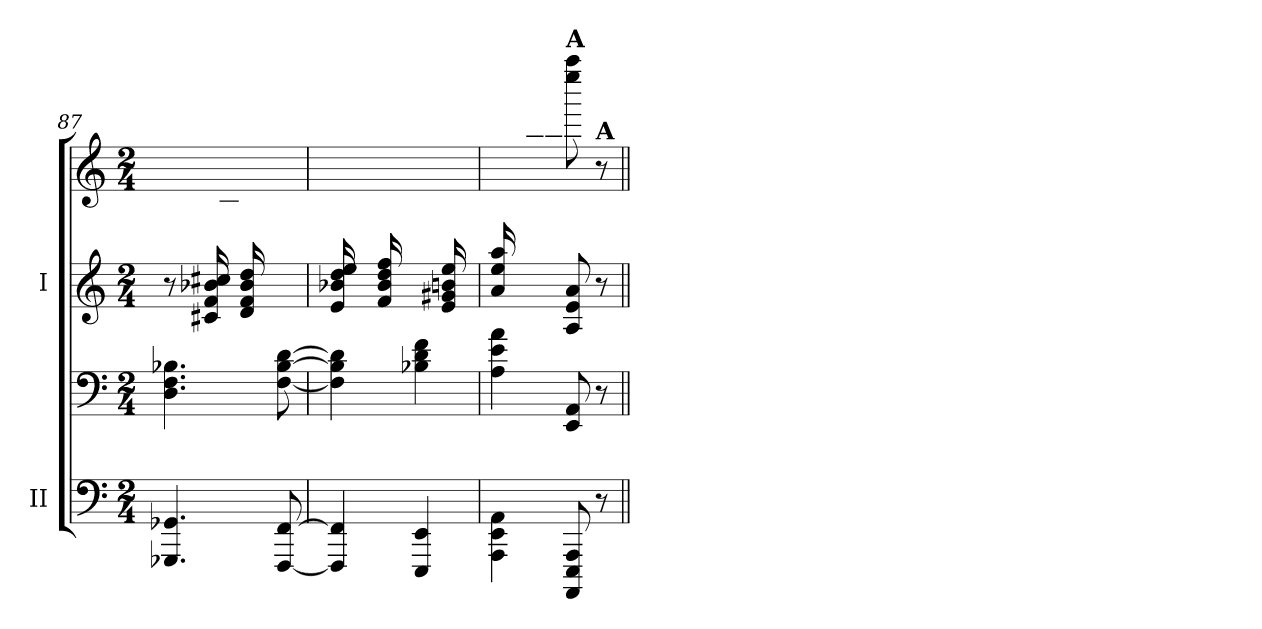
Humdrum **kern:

**kern	**kern	**kern	**kern
*part2	*part2	*part1	*part1
*staff4	*staff3	*staff2	*staff1
*I"II	*	*I"I	*
*I'II	*	*I'I	*
*clefF4	*clefF4	*clefG2	*clefG2
*k[]	*k[]	*k[]	*k[]
*M2/4	*M2/4	*M2/4	*M2/4
=87	=87	=87	=87
*	*	*	*^
4.GGG-X/ 4.GG-X/	4.D\ 4.F\ 4.B-X\	8r	2ryy	8.ryy
.	.	16c#X/ 16f/ 16b-X/ 16cc#X/LL	.	.
*	*	*	*8va	*
.	.	16ryy	.	16cc#X\ 16ff\ 16bb-X\ 16ccc#X\JJ
*	*	*	*X8va	*
.	.	16d/ 16f/ 16b-/ 16dd/LL	.	16ryy
*	*	*	*8va	*
.	.	8.ryy	.	16dd\J
[8FFF/ [8FF/	[8F\ [8B-\ [8d\	.	.	8ff\ 8bb-\ 8ddd\J
!!LO:PB:g=z	!!
=88	=88	=88	=88	=88
*	*	*	*X8va	*
4FFF/] 4FF/]	4F\] 4B-\] 4d\]	16e/ 16b-X/ 16dd/ 16ee/LL	2ryy	16ryy
*	*	*	*8va	*
.	.	16ryy	.	16ee\ 16bb-\ 16ddd\ 16eee\JJ
*	*	*	*X8va	*
.	.	16f/ 16b-/ 16dd/ 16ff/LL	.	16ryy
*	*	*	*8va	*
.	.	8.ryy	.	16ff\J
4EEE/ 4EE/	4B-X\ 4d\ 4f\	.	.	8bb-\ 8ddd\ 8fff\J
*	*	*	*X8va	*
.	.	16e/ 16g#X/ 16bn/ 16ee/LL	.	16ryy
*	*	*	*8va	*
.	.	16ryy	.	16ee\ 16gg#X\ 16bb\ 16eee\JJ
=89	=89	=89	=89	=89
*	*	*	*X8va	*
4AAA\ 4EE\ 4AA\	4A\ 4e\ 4a\	16a/ 16ee/ 16aa/LL	4ryy	16ryy
*	*	*	*8va	*
.	.	8.ryy	.	16aa\
.	.	.	.	16eee\ 16aaa\
.	.	.	.	16aaa\JJ
*	*	*	*X8va	*
!	!	!	!LO:TX:a:B:t=A	!
8AAAA/ 8EEE/ 8AAA/	8EE/ 8AA/	8A/ 8e/ 8a/	8eeee\ 8aaaa\	4ryy
!	!	!	!LO:TX:a:B:t=A	!
8r	8r	8r	8r	.
*	*	*	*v	*v
=||	=||	=||	=||
*-	*-	*-	*-
